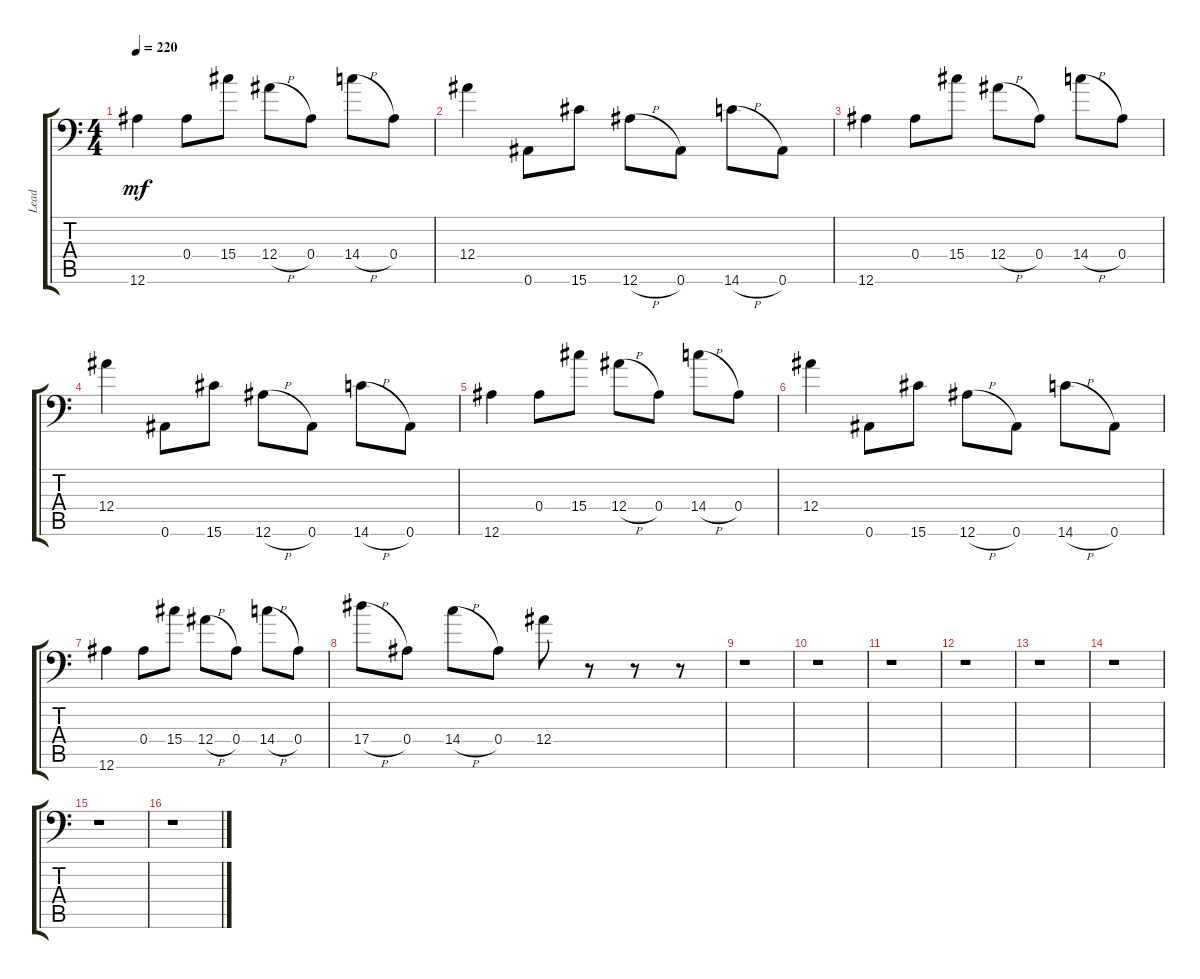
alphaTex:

\track ("Lead" "Lead") {instrument distortionguitar}
\staff {score tabs}
\tuning (C4 G3 Eb3 Bb2 F2 Bb1) {hide}
\ts (4 4)
\tempo 220
\clef f4
\ks c
12.6.4{dy mf} 0.4.8 15.4.8 12.4{h}.8 0.4.8 14.4{h}.8 0.4.8 |
12.4.4 0.6.8 15.6.8 12.6{h}.8 0.6.8 14.6{h}.8 0.6.8 |
12.6.4 0.4.8 15.4.8 12.4{h}.8 0.4.8 14.4{h}.8 0.4.8 |
12.4.4 0.6.8 15.6.8 12.6{h}.8 0.6.8 14.6{h}.8 0.6.8 |
12.6.4 0.4.8 15.4.8 12.4{h}.8 0.4.8 14.4{h}.8 0.4.8 |
12.4.4 0.6.8 15.6.8 12.6{h}.8 0.6.8 14.6{h}.8 0.6.8 |
12.6.4 0.4.8 15.4.8 12.4{h}.8 0.4.8 14.4{h}.8 0.4.8 |
17.4{h}.8 0.4.8 14.4{h}.8 0.4.8 12.4.8 r.8 r.8 r.8 |
r.1 |
r.1 |
r.1 |
r.1 |
r.1 |
r.1 |
r.1 |
r.1
